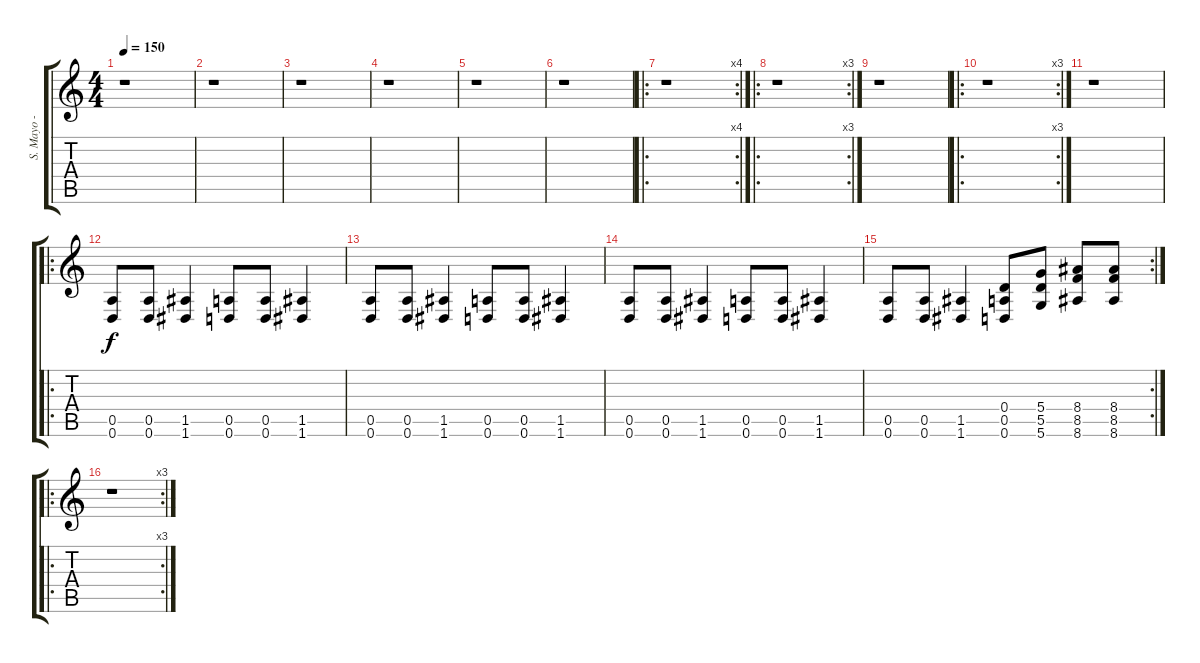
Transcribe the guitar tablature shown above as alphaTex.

\track ("S. Mayo - Muted Guitar" "S. Mayo - ") {instrument overdrivenguitar}
\staff {score tabs}
\tuning (E4 B3 G3 D3 A2 D2) {hide}
\ts (4 4)
\tempo 150
\clef g2
\ks c
r.1{dy f instrument overdrivenguitar} |
r.1 |
r.1 |
r.1 |
r.1 |
r.1 |
\ro
\rc 4
r.1 |
\ro
\rc 3
r.1 |
r.1 |
\ro
\rc 3
r.1 |
r.1 |
\ro
(0.5 0.6).8 (0.5 0.6).8 (1.5 1.6).4 (0.5 0.6).8 (0.5 0.6).8 (1.5 1.6).4 |
(0.5 0.6).8 (0.5 0.6).8 (1.5 1.6).4 (0.5 0.6).8 (0.5 0.6).8 (1.5 1.6).4 |
(0.5 0.6).8 (0.5 0.6).8 (1.5 1.6).4 (0.5 0.6).8 (0.5 0.6).8 (1.5 1.6).4 |
\rc 2
(0.5 0.6).8 (0.5 0.6).8 (1.5 1.6).4 (0.4 0.5 0.6).8 (5.4 5.5 5.6).8 (8.4 8.5 8.6).8 (8.4 8.5 8.6).8 |
\ro
\rc 3
r.1
